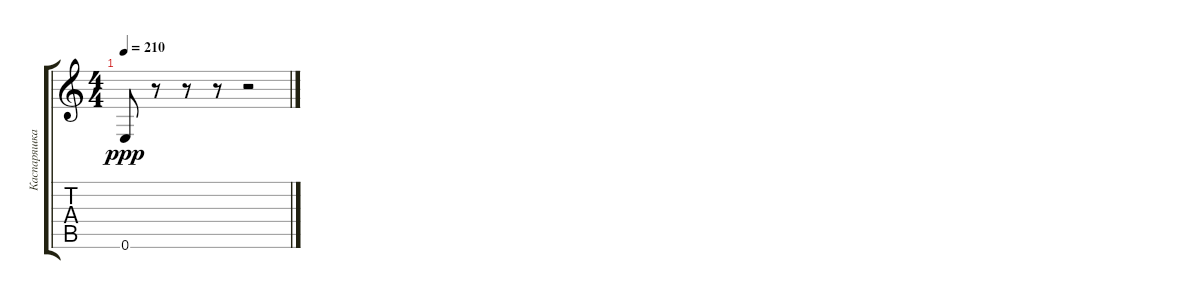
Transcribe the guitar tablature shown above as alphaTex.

\track ("Каспаряшка" "Каспаряшка") {instrument electricguitarmuted}
\staff {score tabs}
\tuning (E4 B3 G3 D3 A2 E2) {hide}
\ts (4 4)
\tempo 210
\clef g2
\ks c
0.6.8{dy ppp} r.8 r.8 r.8 r.2
